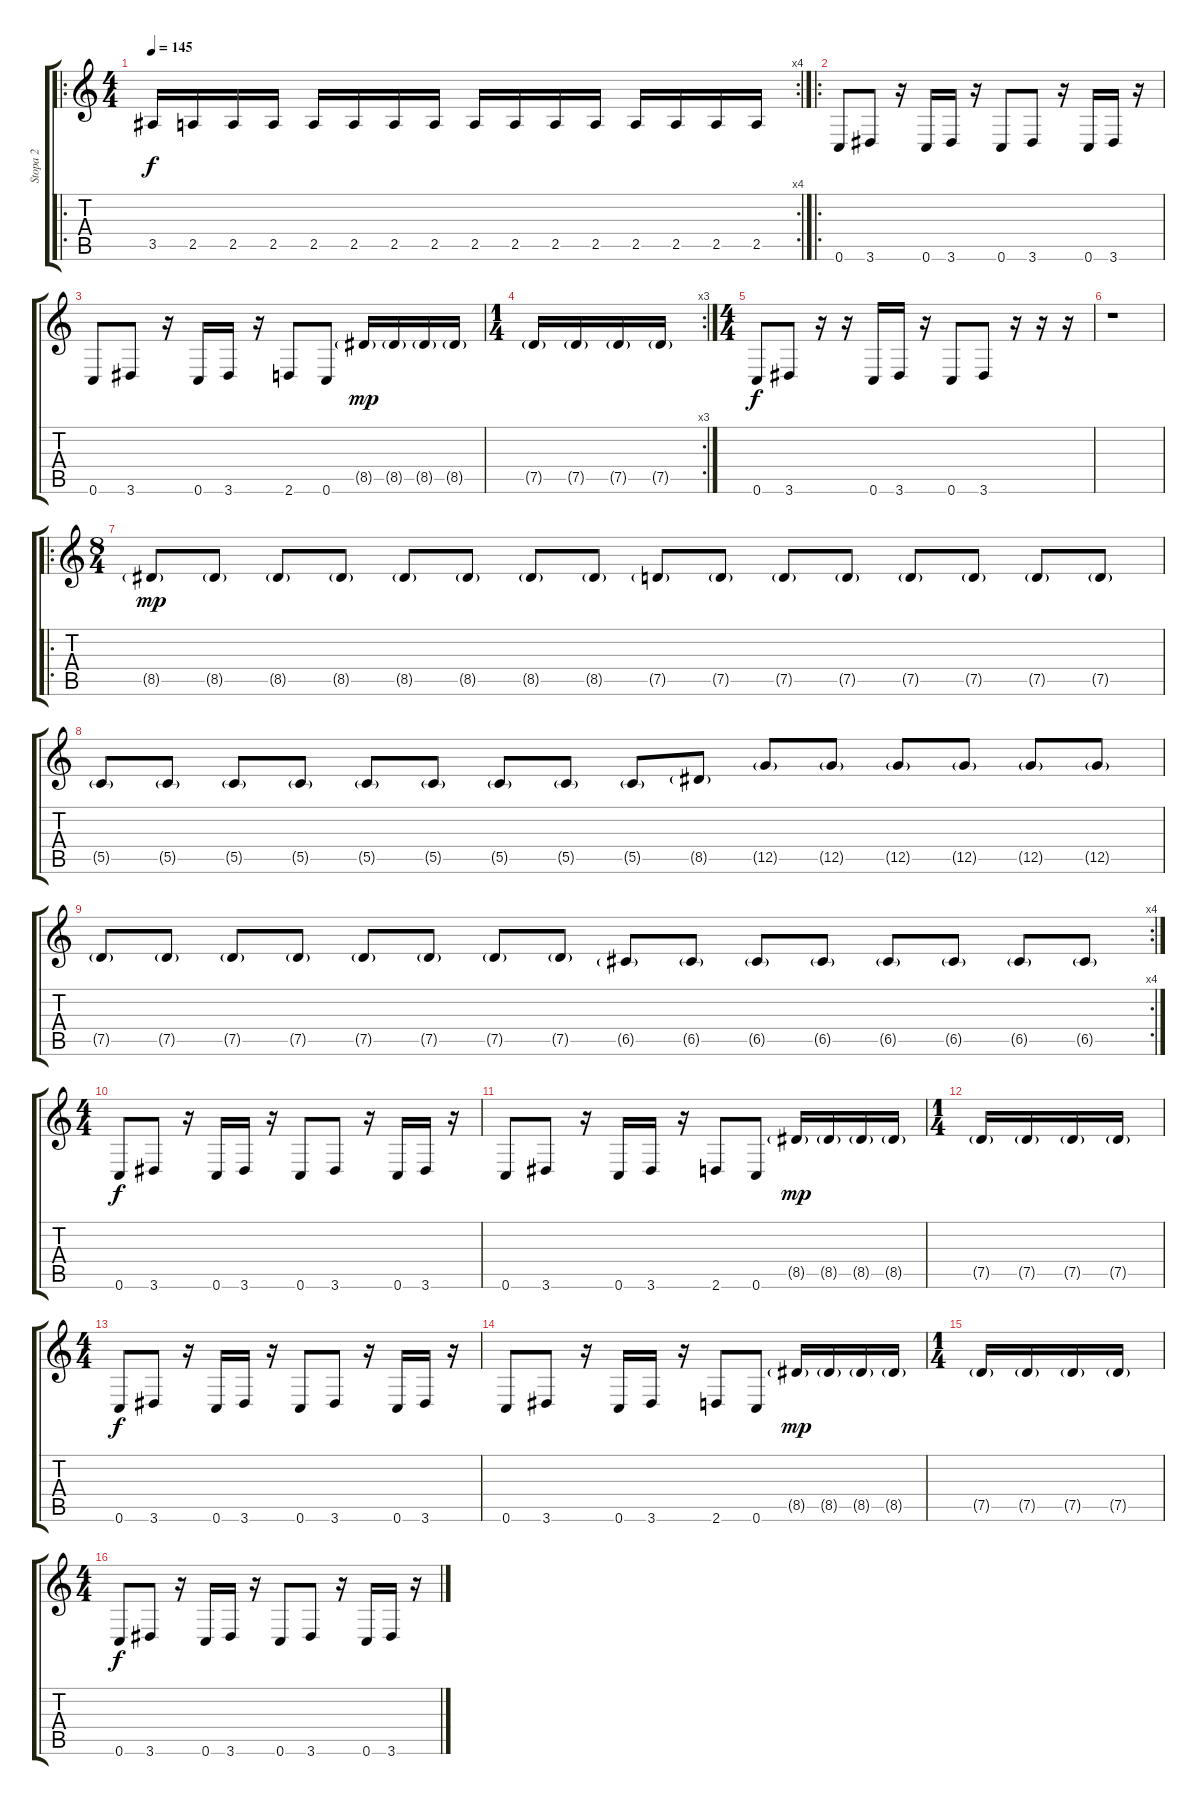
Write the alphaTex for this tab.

\track ("Stopa 2" "Stopa 2") {instrument slapbass1}
\staff {score tabs}
\tuning (D4 A3 F3 C3 G2 C2) {hide}
\ro
\rc 4
\ts (4 4)
\tempo 145
\clef g2
\ks c
3.5.16{dy f instrument slapbass1} 2.5.16 2.5.16 2.5.16 2.5.16 2.5.16 2.5.16 2.5.16 2.5.16 2.5.16 2.5.16 2.5.16 2.5.16 2.5.16 2.5.16 2.5.16 |
\ro
0.6.8 3.6.8 r.16 0.6.16 3.6.16 r.16 0.6.8 3.6.8 r.16 0.6.16 3.6.16 r.16 |
0.6.8 3.6.8 r.16 0.6.16 3.6.16 r.16 2.6.8 0.6.8 8.5{g}.16{dy mp} 8.5{g}.16 8.5{g}.16 8.5{g}.16 |
\rc 3
\ts (1 4)
7.5{g}.16 7.5{g}.16 7.5{g}.16 7.5{g}.16 |
\ts (4 4)
0.6.8{dy f} 3.6.8 r.16 r.16 0.6.16 3.6.16 r.16 0.6.8 3.6.8 r.16 r.16 r.16 |
r.1 |
\ro
\ts (8 4)
8.5{g}.8{dy mp} 8.5{g}.8 8.5{g}.8 8.5{g}.8 8.5{g}.8 8.5{g}.8 8.5{g}.8 8.5{g}.8 7.5{g}.8 7.5{g}.8 7.5{g}.8 7.5{g}.8 7.5{g}.8 7.5{g}.8 7.5{g}.8 7.5{g}.8 |
5.5{g}.8 5.5{g}.8 5.5{g}.8 5.5{g}.8 5.5{g}.8 5.5{g}.8 5.5{g}.8 5.5{g}.8 5.5{g}.8 8.5{g}.8 12.5{g}.8 12.5{g}.8 12.5{g}.8 12.5{g}.8 12.5{g}.8 12.5{g}.8 |
\rc 4
7.5{g}.8 7.5{g}.8 7.5{g}.8 7.5{g}.8 7.5{g}.8 7.5{g}.8 7.5{g}.8 7.5{g}.8 6.5{g}.8 6.5{g}.8 6.5{g}.8 6.5{g}.8 6.5{g}.8 6.5{g}.8 6.5{g}.8 6.5{g}.8 |
\ts (4 4)
0.6.8{dy f} 3.6.8 r.16 0.6.16 3.6.16 r.16 0.6.8 3.6.8 r.16 0.6.16 3.6.16 r.16 |
0.6.8 3.6.8 r.16 0.6.16 3.6.16 r.16 2.6.8 0.6.8 8.5{g}.16{dy mp} 8.5{g}.16 8.5{g}.16 8.5{g}.16 |
\ts (1 4)
7.5{g}.16 7.5{g}.16 7.5{g}.16 7.5{g}.16 |
\ts (4 4)
0.6.8{dy f} 3.6.8 r.16 0.6.16 3.6.16 r.16 0.6.8 3.6.8 r.16 0.6.16 3.6.16 r.16 |
0.6.8 3.6.8 r.16 0.6.16 3.6.16 r.16 2.6.8 0.6.8 8.5{g}.16{dy mp} 8.5{g}.16 8.5{g}.16 8.5{g}.16 |
\ts (1 4)
7.5{g}.16 7.5{g}.16 7.5{g}.16 7.5{g}.16 |
\ts (4 4)
0.6.8{dy f} 3.6.8 r.16 0.6.16 3.6.16 r.16 0.6.8 3.6.8 r.16 0.6.16 3.6.16 r.16
